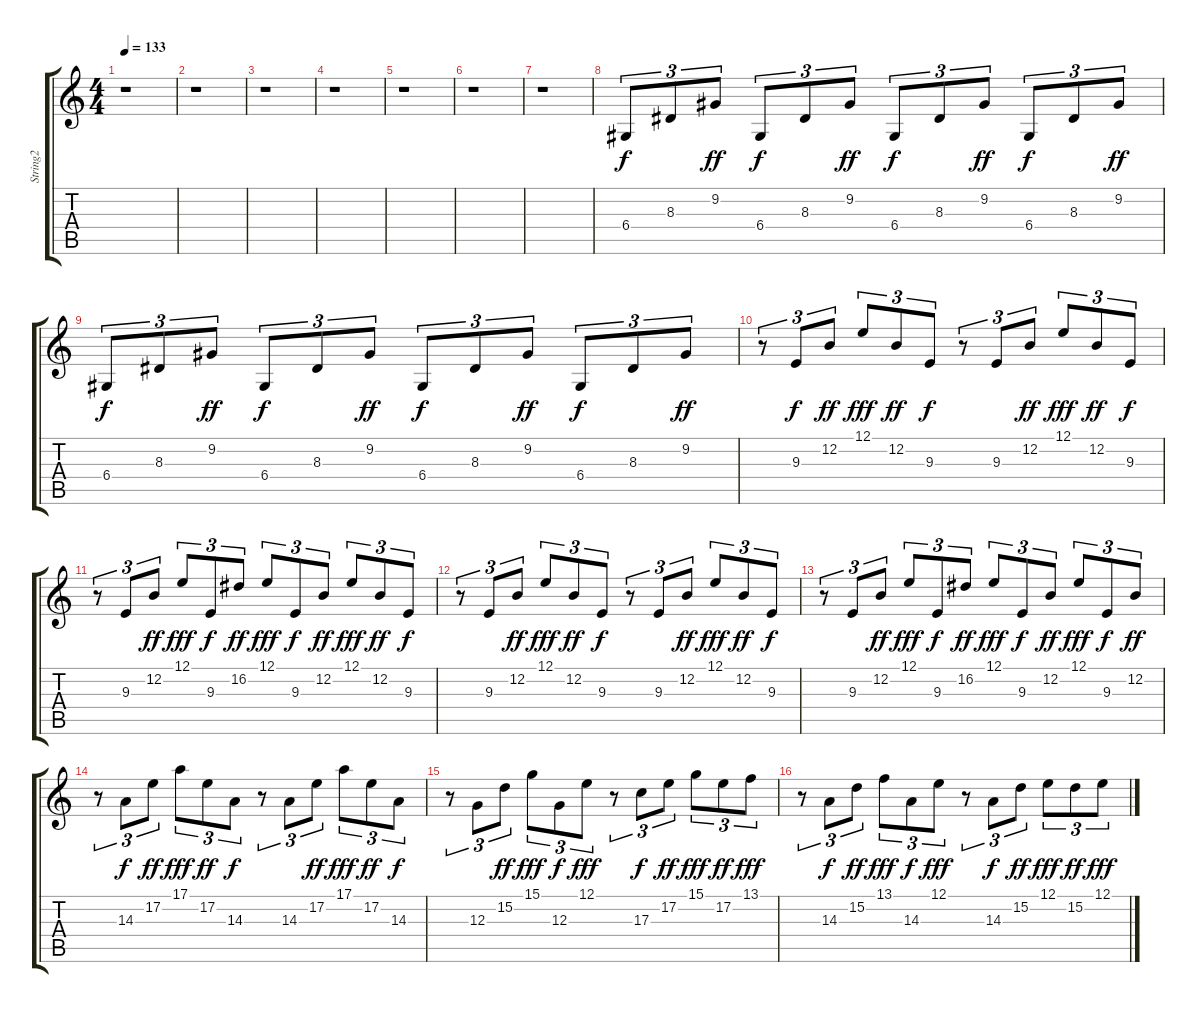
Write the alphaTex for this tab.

\track ("String2" "String2") {instrument stringensemble1}
\staff {score tabs}
\tuning (E4 B3 G3 D3 A2 E2) {hide}
\ts (4 4)
\tempo 133
\clef g2
\ks c
r.1{dy fff} |
r.1 |
r.1 |
r.1 |
r.1 |
r.1 |
r.1 |
6.4.8{tu (3 2) dy f volume 14} 8.3.8{tu (3 2)} 9.2.8{tu (3 2) dy ff} 6.4.8{tu (3 2) dy f} 8.3.8{tu (3 2)} 9.2.8{tu (3 2) dy ff} 6.4.8{tu (3 2) dy f} 8.3.8{tu (3 2)} 9.2.8{tu (3 2) dy ff} 6.4.8{tu (3 2) dy f} 8.3.8{tu (3 2)} 9.2.8{tu (3 2) dy ff} |
6.4.8{tu (3 2) dy f} 8.3.8{tu (3 2)} 9.2.8{tu (3 2) dy ff} 6.4.8{tu (3 2) dy f} 8.3.8{tu (3 2)} 9.2.8{tu (3 2) dy ff} 6.4.8{tu (3 2) dy f} 8.3.8{tu (3 2)} 9.2.8{tu (3 2) dy ff} 6.4.8{tu (3 2) dy f} 8.3.8{tu (3 2)} 9.2.8{tu (3 2) dy ff} |
r.8{tu (3 2)} 9.3.8{tu (3 2) dy f} 12.2.8{tu (3 2) dy ff} 12.1.8{tu (3 2) dy fff} 12.2.8{tu (3 2) dy ff} 9.3.8{tu (3 2) dy f} r.8{tu (3 2)} 9.3.8{tu (3 2)} 12.2.8{tu (3 2) dy ff} 12.1.8{tu (3 2) dy fff} 12.2.8{tu (3 2) dy ff} 9.3.8{tu (3 2) dy f} |
r.8{tu (3 2)} 9.3.8{tu (3 2)} 12.2.8{tu (3 2) dy ff} 12.1.8{tu (3 2) dy fff} 9.3.8{tu (3 2) dy f} 16.2.8{tu (3 2) dy ff} 12.1.8{tu (3 2) dy fff} 9.3.8{tu (3 2) dy f} 12.2.8{tu (3 2) dy ff} 12.1.8{tu (3 2) dy fff} 12.2.8{tu (3 2) dy ff} 9.3.8{tu (3 2) dy f} |
r.8{tu (3 2)} 9.3.8{tu (3 2)} 12.2.8{tu (3 2) dy ff} 12.1.8{tu (3 2) dy fff} 12.2.8{tu (3 2) dy ff} 9.3.8{tu (3 2) dy f} r.8{tu (3 2)} 9.3.8{tu (3 2)} 12.2.8{tu (3 2) dy ff} 12.1.8{tu (3 2) dy fff} 12.2.8{tu (3 2) dy ff} 9.3.8{tu (3 2) dy f} |
r.8{tu (3 2)} 9.3.8{tu (3 2)} 12.2.8{tu (3 2) dy ff} 12.1.8{tu (3 2) dy fff} 9.3.8{tu (3 2) dy f} 16.2.8{tu (3 2) dy ff} 12.1.8{tu (3 2) dy fff} 9.3.8{tu (3 2) dy f} 12.2.8{tu (3 2) dy ff} 12.1.8{tu (3 2) dy fff} 9.3.8{tu (3 2) dy f} 12.2.8{tu (3 2) dy ff} |
r.8{tu (3 2)} 14.3.8{tu (3 2) dy f} 17.2.8{tu (3 2) dy ff} 17.1.8{tu (3 2) dy fff} 17.2.8{tu (3 2) dy ff} 14.3.8{tu (3 2) dy f} r.8{tu (3 2)} 14.3.8{tu (3 2)} 17.2.8{tu (3 2) dy ff} 17.1.8{tu (3 2) dy fff} 17.2.8{tu (3 2) dy ff} 14.3.8{tu (3 2) dy f} |
r.8{tu (3 2)} 12.3.8{tu (3 2)} 15.2.8{tu (3 2) dy ff} 15.1.8{tu (3 2) dy fff} 12.3.8{tu (3 2) dy f} 12.1.8{tu (3 2) dy fff} r.8{tu (3 2)} 17.3.8{tu (3 2) dy f} 17.2.8{tu (3 2) dy ff} 15.1.8{tu (3 2) dy fff} 17.2.8{tu (3 2) dy ff} 13.1.8{tu (3 2) dy fff} |
r.8{tu (3 2)} 14.3.8{tu (3 2) dy f} 15.2.8{tu (3 2) dy ff} 13.1.8{tu (3 2) dy fff} 14.3.8{tu (3 2) dy f} 12.1.8{tu (3 2) dy fff} r.8{tu (3 2)} 14.3.8{tu (3 2) dy f} 15.2.8{tu (3 2) dy ff} 12.1.8{tu (3 2) dy fff} 15.2.8{tu (3 2) dy ff} 12.1.8{tu (3 2) dy fff}
